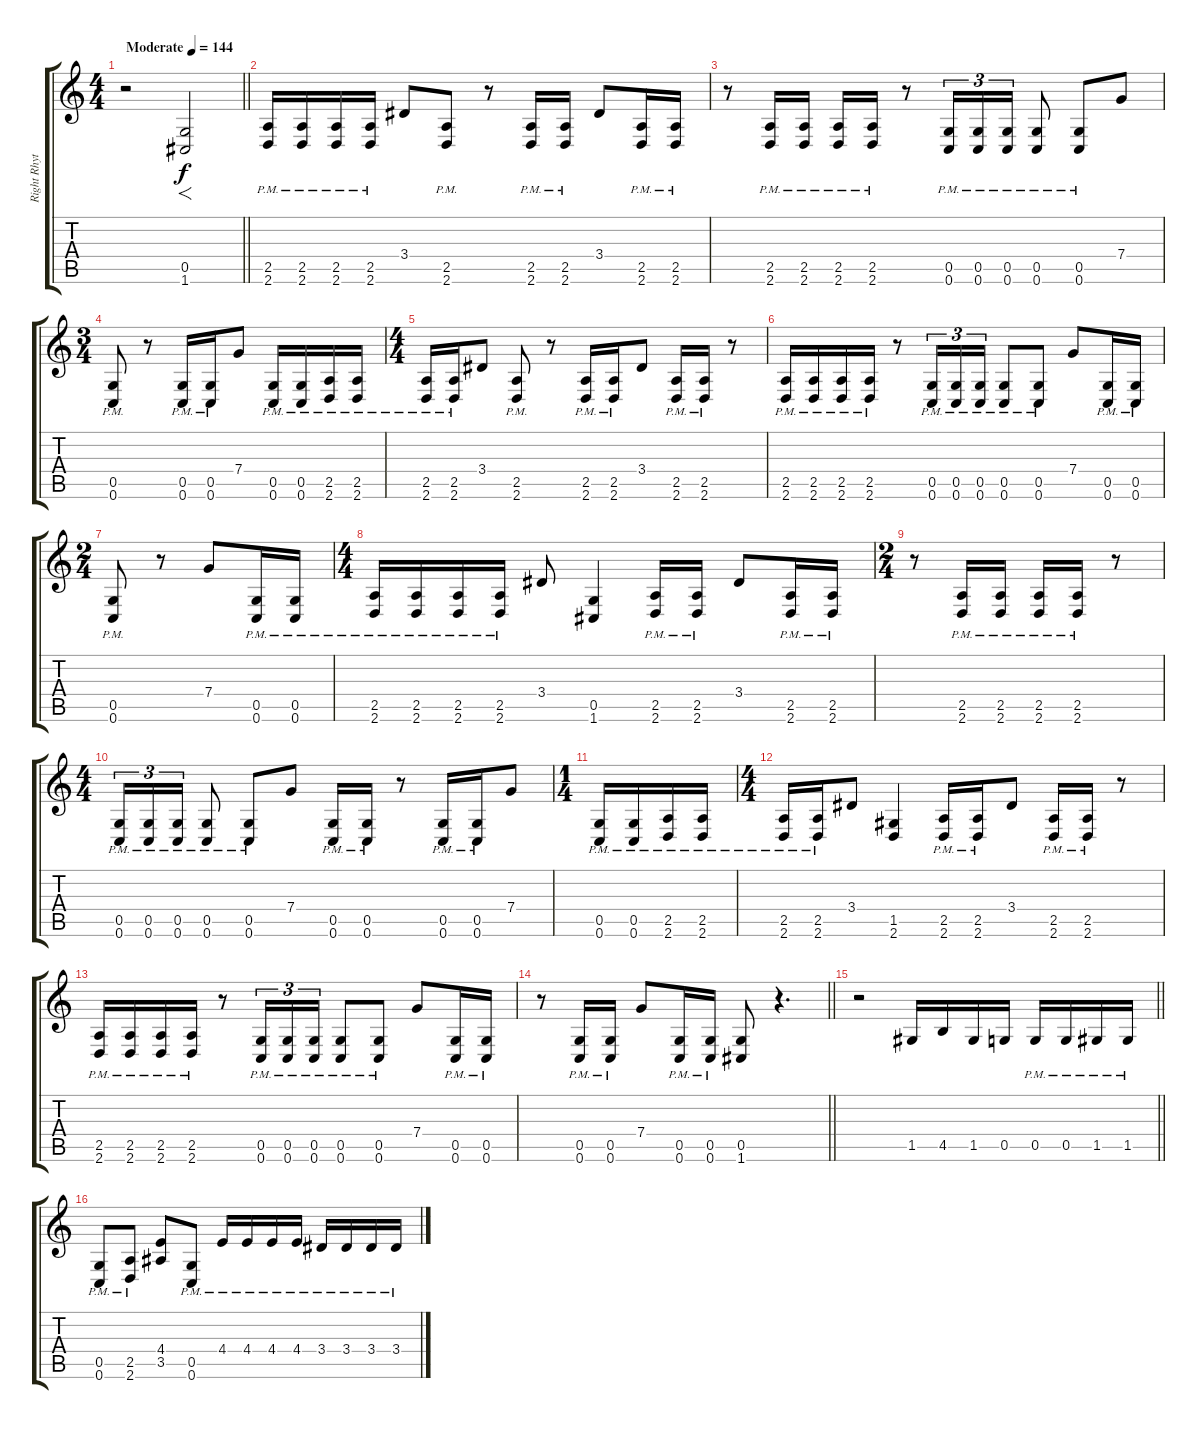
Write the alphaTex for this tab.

\track ("Right Rhythm" "Right Rhyt") {instrument distortionguitar}
\staff {score tabs}
\tuning (D4 A3 F3 C3 G2 C2) {hide}
\ts (4 4)
\section ("" "")
\tempo (144 "Moderate")
\clef g2
\barLineRight lightlight
\ks c
r.2{dy f instrument distortionguitar} (0.5 1.6).2{f} |
\section ("" "")
(2.5{pm} 2.6{pm}).16 (2.5{pm} 2.6{pm}).16 (2.5{pm} 2.6{pm}).16 (2.5{pm} 2.6{pm}).16 3.4.8 (2.5{pm} 2.6{pm}).8 r.8 (2.5{pm} 2.6{pm}).16 (2.5{pm} 2.6{pm}).16 3.4.8 (2.5{pm} 2.6{pm}).16 (2.5{pm} 2.6{pm}).16 |
r.8 (2.5{pm} 2.6{pm}).16 (2.5{pm} 2.6{pm}).16 (2.5{pm} 2.6{pm}).16 (2.5{pm} 2.6{pm}).16 r.8 (0.5{pm} 0.6{pm}).16{tu (3 2)} (0.5{pm} 0.6{pm}).16{tu (3 2)} (0.5{pm} 0.6{pm}).16{tu (3 2)} (0.5{pm} 0.6{pm}).8 (0.5{pm} 0.6{pm}).8 7.4.8 |
\ts (3 4)
(0.5{pm} 0.6{pm}).8 r.8 (0.5{pm} 0.6{pm}).16 (0.5{pm} 0.6{pm}).16 7.4.8 (0.5{pm} 0.6{pm}).16 (0.5{pm} 0.6{pm}).16 (2.5{pm} 2.6{pm}).16 (2.5{pm} 2.6{pm}).16 |
\ts (4 4)
(2.5{pm} 2.6{pm}).16 (2.5{pm} 2.6{pm}).16 3.4.8 (2.5{pm} 2.6{pm}).8 r.8 (2.5{pm} 2.6{pm}).16 (2.5{pm} 2.6{pm}).16 3.4.8 (2.5{pm} 2.6{pm}).16 (2.5{pm} 2.6{pm}).16 r.8 |
(2.5{pm} 2.6{pm}).16 (2.5{pm} 2.6{pm}).16 (2.5{pm} 2.6{pm}).16 (2.5{pm} 2.6{pm}).16 r.8 (0.5{pm} 0.6{pm}).16{tu (3 2)} (0.5{pm} 0.6{pm}).16{tu (3 2)} (0.5{pm} 0.6{pm}).16{tu (3 2)} (0.5{pm} 0.6{pm}).8 (0.5{pm} 0.6{pm}).8 7.4.8 (0.5{pm} 0.6{pm}).16 (0.5{pm} 0.6{pm}).16 |
\ts (2 4)
(0.5{pm} 0.6{pm}).8 r.8 7.4.8 (0.5{pm} 0.6{pm}).16 (0.5{pm} 0.6{pm}).16 |
\ts (4 4)
(2.5{pm} 2.6{pm}).16 (2.5{pm} 2.6{pm}).16 (2.5{pm} 2.6{pm}).16 (2.5{pm} 2.6{pm}).16 3.4.8 (0.5 1.6).4 (2.5{pm} 2.6{pm}).16 (2.5{pm} 2.6{pm}).16 3.4.8 (2.5{pm} 2.6{pm}).16 (2.5{pm} 2.6{pm}).16 |
\ts (2 4)
r.8 (2.5{pm} 2.6{pm}).16 (2.5{pm} 2.6{pm}).16 (2.5{pm} 2.6{pm}).16 (2.5{pm} 2.6{pm}).16 r.8 |
\ts (4 4)
(0.5{pm} 0.6{pm}).16{tu (3 2)} (0.5{pm} 0.6{pm}).16{tu (3 2)} (0.5{pm} 0.6{pm}).16{tu (3 2)} (0.5{pm} 0.6{pm}).8 (0.5{pm} 0.6{pm}).8 7.4.8 (0.5{pm} 0.6{pm}).16 (0.5{pm} 0.6{pm}).16 r.8 (0.5{pm} 0.6{pm}).16 (0.5{pm} 0.6{pm}).16 7.4.8 |
\ts (1 4)
(0.5{pm} 0.6{pm}).16 (0.5{pm} 0.6{pm}).16 (2.5{pm} 2.6{pm}).16 (2.5{pm} 2.6{pm}).16 |
\ts (4 4)
(2.5{pm} 2.6{pm}).16 (2.5{pm} 2.6{pm}).16 3.4.8 (1.5 2.6).4 (2.5{pm} 2.6{pm}).16 (2.5{pm} 2.6{pm}).16 3.4.8 (2.5{pm} 2.6{pm}).16 (2.5{pm} 2.6{pm}).16 r.8 |
(2.5{pm} 2.6{pm}).16 (2.5{pm} 2.6{pm}).16 (2.5{pm} 2.6{pm}).16 (2.5{pm} 2.6{pm}).16 r.8 (0.5{pm} 0.6{pm}).16{tu (3 2)} (0.5{pm} 0.6{pm}).16{tu (3 2)} (0.5{pm} 0.6{pm}).16{tu (3 2)} (0.5{pm} 0.6{pm}).8 (0.5{pm} 0.6{pm}).8 7.4.8 (0.5{pm} 0.6{pm}).16 (0.5{pm} 0.6{pm}).16 |
\barLineRight lightlight
r.8 (0.5{pm} 0.6{pm}).16 (0.5{pm} 0.6{pm}).16 7.4.8 (0.5{pm} 0.6{pm}).16 (0.5{pm} 0.6{pm}).16 (0.5 1.6).8 r.4{d} |
\section ("" "")
\barLineRight lightlight
r.2 1.5.16 4.5.16 1.5.16 0.5.16 0.5{pm}.16 0.5{pm}.16 1.5{pm}.16 1.5{pm}.16 |
\section ("" "")
(0.5{pm} 0.6{pm}).8 (2.5{pm} 2.6{pm}).8 (4.4 3.5).8 (0.5{pm} 0.6{pm}).8 4.4{pm}.16 4.4{pm}.16 4.4{pm}.16 4.4{pm}.16 3.4{pm}.16 3.4{pm}.16 3.4{pm}.16 3.4{pm}.16
